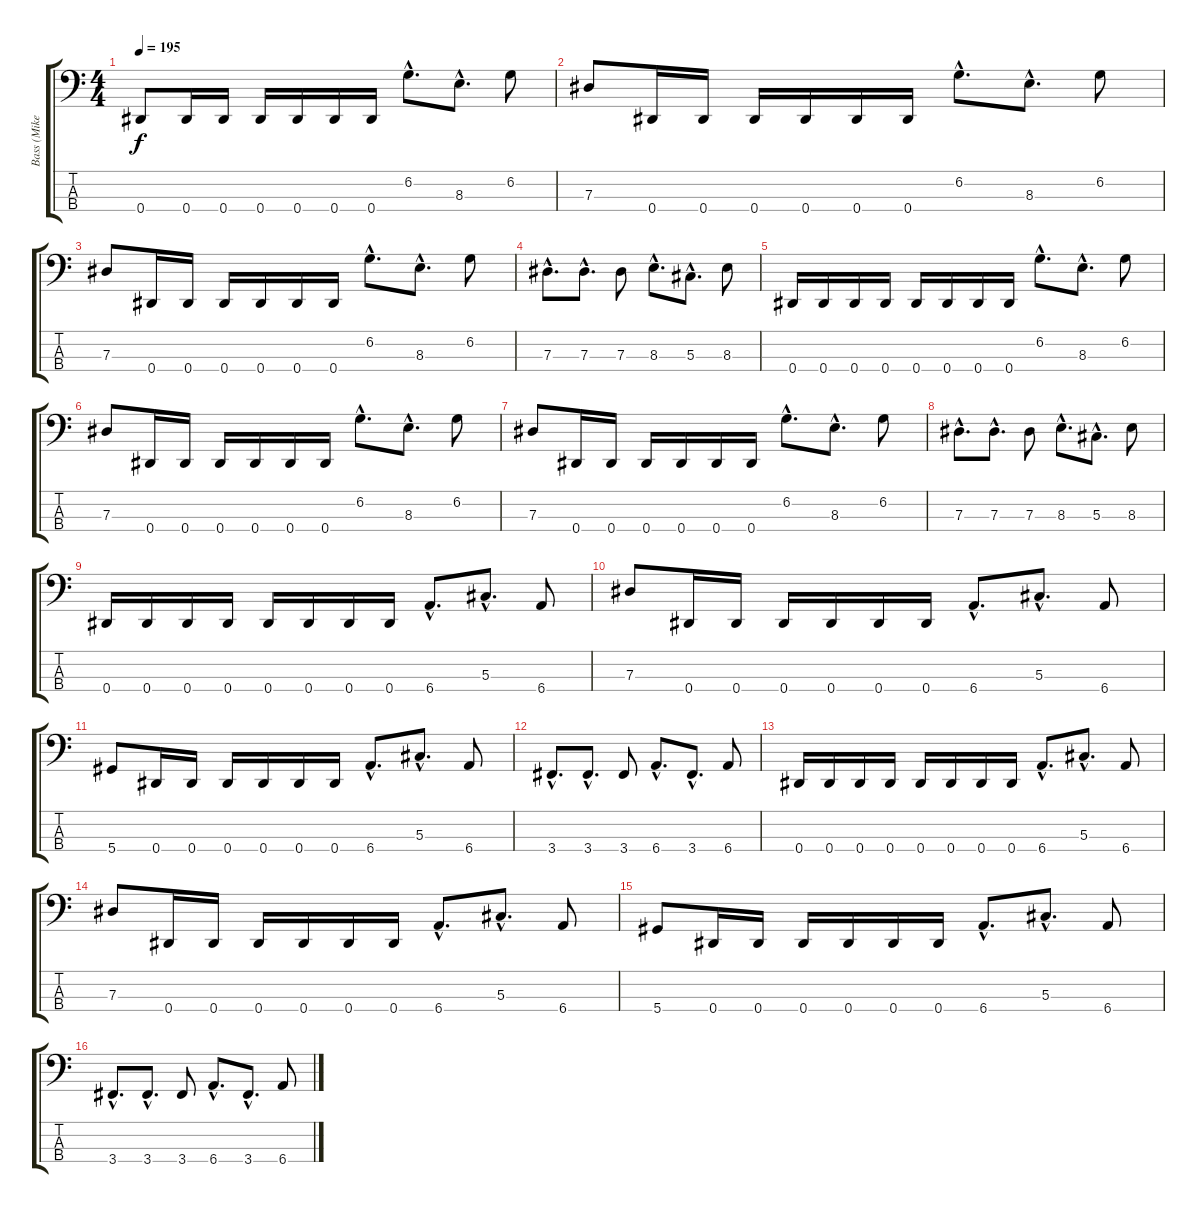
\track ("Bass (Mike)" "Bass (Mike") {instrument electricbasspick}
\staff {score tabs}
\tuning (Gb2 Db2 Ab1 Eb1) {hide}
\ts (4 4)
\tempo 195
\clef f4
\ks c
0.4.8{dy f} 0.4.16 0.4.16 0.4.16 0.4.16 0.4.16 0.4.16 6.2{hac}.8{d} 8.3{hac}.8{d} 6.2.8 |
7.3.8 0.4.16 0.4.16 0.4.16 0.4.16 0.4.16 0.4.16 6.2{hac}.8{d} 8.3{hac}.8{d} 6.2.8 |
7.3.8 0.4.16 0.4.16 0.4.16 0.4.16 0.4.16 0.4.16 6.2{hac}.8{d} 8.3{hac}.8{d} 6.2.8 |
7.3{hac}.8{d} 7.3{hac}.8{d} 7.3.8 8.3{hac}.8{d} 5.3{hac}.8{d} 8.3.8 |
0.4.16 0.4.16 0.4.16 0.4.16 0.4.16 0.4.16 0.4.16 0.4.16 6.2{hac}.8{d} 8.3{hac}.8{d} 6.2.8 |
7.3.8 0.4.16 0.4.16 0.4.16 0.4.16 0.4.16 0.4.16 6.2{hac}.8{d} 8.3{hac}.8{d} 6.2.8 |
7.3.8 0.4.16 0.4.16 0.4.16 0.4.16 0.4.16 0.4.16 6.2{hac}.8{d} 8.3{hac}.8{d} 6.2.8 |
7.3{hac}.8{d} 7.3{hac}.8{d} 7.3.8 8.3{hac}.8{d} 5.3{hac}.8{d} 8.3.8 |
0.4.16 0.4.16 0.4.16 0.4.16 0.4.16 0.4.16 0.4.16 0.4.16 6.4{hac}.8{d} 5.3{hac}.8{d} 6.4.8 |
7.3.8 0.4.16 0.4.16 0.4.16 0.4.16 0.4.16 0.4.16 6.4{hac}.8{d} 5.3{hac}.8{d} 6.4.8 |
5.4.8 0.4.16 0.4.16 0.4.16 0.4.16 0.4.16 0.4.16 6.4{hac}.8{d} 5.3{hac}.8{d} 6.4.8 |
3.4{hac}.8{d} 3.4{hac}.8{d} 3.4.8 6.4{hac}.8{d} 3.4{hac}.8{d} 6.4.8 |
0.4.16 0.4.16 0.4.16 0.4.16 0.4.16 0.4.16 0.4.16 0.4.16 6.4{hac}.8{d} 5.3{hac}.8{d} 6.4.8 |
7.3.8 0.4.16 0.4.16 0.4.16 0.4.16 0.4.16 0.4.16 6.4{hac}.8{d} 5.3{hac}.8{d} 6.4.8 |
5.4.8 0.4.16 0.4.16 0.4.16 0.4.16 0.4.16 0.4.16 6.4{hac}.8{d} 5.3{hac}.8{d} 6.4.8 |
3.4{hac}.8{d} 3.4{hac}.8{d} 3.4.8 6.4{hac}.8{d} 3.4{hac}.8{d} 6.4.8
